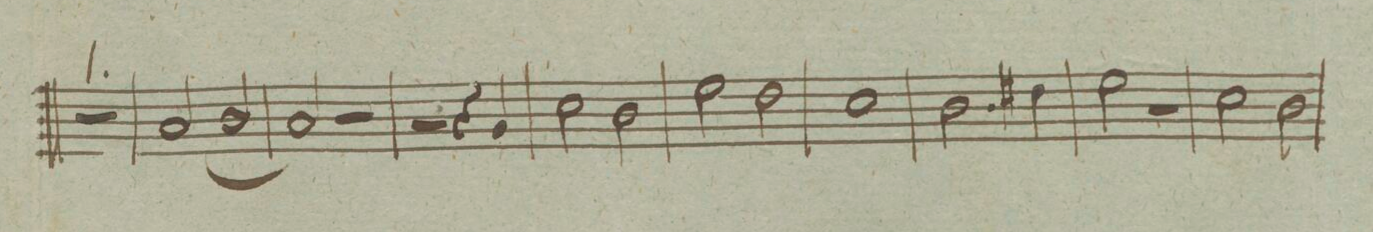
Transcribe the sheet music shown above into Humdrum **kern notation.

**kern	**dynam
*I"Clarinetto Primo in C. et B.	*
*clefG2	*
*k[]	*
*met(c|)	*
*M2/2	*
1r	.
=34	=34
(2a/	.
2b/	.
=35	=35
2a/)	.
2r	.
=36	=36
2r	.
4r	.
4g/	.
=37	=37
2cc\	.
2b\	.
=38	=38
2ee\	.
2dd\	.
=39	=39
1cc\	.
=40	=40
2.b\	.
4dd#X\	.
=41	=41
2ee\	.
2r	.
=42	=42
2cc\	.
2b\	.
=43	=43
*-	*-
